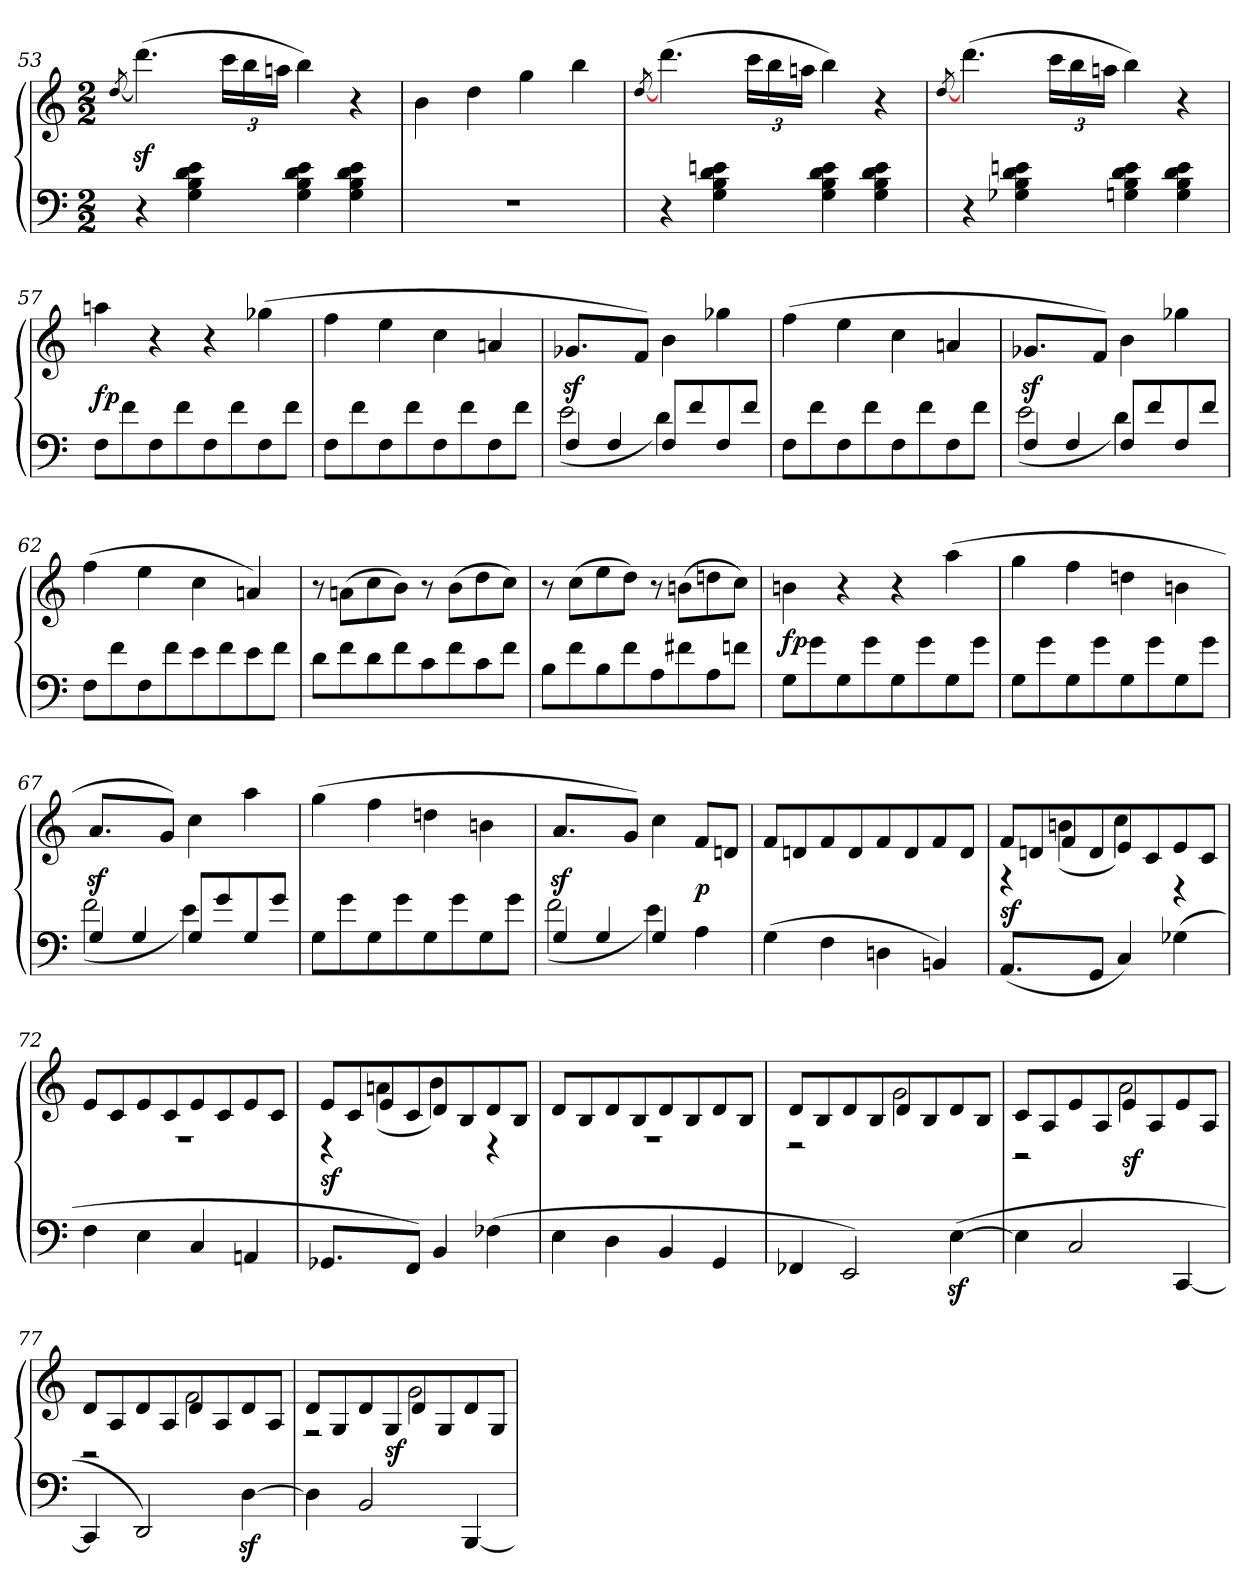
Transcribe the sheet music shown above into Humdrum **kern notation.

**kern	**kern	**dynam
*part1	*part1	*part1
*staff2	*staff1	*staff1/2
*clefF4	*clefG2	*
*k[]	*k[]	*
*a:	*a:	*
*M2/2	*M2/2	*
=53	=53	=53
.	[8qdd	.
4r	(4.dddz]	.
4G 4B 4d 4e	.	.
.	24cccLL	.
.	24bb	.
.	24aanJJ	.
4G 4B 4d 4e	4bb)	.
4G 4B 4d 4e	4r	.
=54	=54	=54
1r	4b	.
.	4dd	.
.	4gg	.
.	4bb	.
=55	=55	=55
.	[8qdd	.
4r	(4.ddd]	.
4G 4B 4d 4en	.	.
.	24cccLL	.
.	24bb	.
.	24aanJJ	.
4G 4B 4d 4e	4bb)	.
4G 4B 4d 4e	4r	.
=56	=56	=56
.	[8qdd	.
4r	(4.ddd]	.
4G-X 4B 4d 4en	.	.
.	24cccLL	.
.	24bb	.
.	24aanJJ	.
4G 4B 4d 4e	4bb)	.
4G 4B 4d 4e	4r	.
=57	=57	=57
8FL	4aan	fp
8f	.	.
8F	4r	.
8f	.	.
8F	4r	.
8f	.	.
8F	(4gg-X	.
8fJ	.	.
=58	=58	=58
8FL	4ff	.
8f	.	.
8F	4ee	.
8f	.	.
8F	4cc	.
8f	.	.
8F	4an	.
8fJ	.	.
=59	=59	=59
*^	*	*
4F	(2e	4.g-Xz	.
4F	.	.	.
.	.	8fJ)	.
8FL	4d)	4b	.
8f	.	.	.
8F	4ryy	4gg-X	.
8fJ	.	.	.
*v	*v	*	*
=60	=60	=60
8FL	(4ff	.
8f	.	.
8F	4ee	.
8f	.	.
8F	4cc	.
8f	.	.
8F	4an	.
8fJ	.	.
=61	=61	=61
*^	*	*
4F	(2e	4.g-Xz	.
4F	.	.	.
.	.	8fJ)	.
8FL	4d)	4b	.
8f	.	.	.
8F	4ryy	4gg-X	.
8fJ	.	.	.
*v	*v	*	*
=62	=62	=62
8FL	(4ff	.
8f	.	.
8F	4ee	.
8f	.	.
8e	4cc	.
8f	.	.
8e	4an)	.
8fJ	.	.
=63	=63	=63
8dL	8r	.
8f	(8anL	.
8d	8cc	.
8f	8bJ)	.
8c	8r	.
8f	(8bL	.
8c	8dd	.
8fJ	8ccJ)	.
=64	=64	=64
8BL	8r	.
8f	(8ccL	.
8B	8ee	.
8f	8ddJ)	.
8A	8r	.
8f#X	(8bnL	.
8A	8ddn	.
8fJ	8ccJ)	.
=65	=65	=65
8GL	4bn	fp
8g	.	.
8G	4r	.
8g	.	.
8G	4r	.
8g	.	.
8G	(4aa	.
8gJ	.	.
=66	=66	=66
8GL	4gg	.
8g	.	.
8G	4ff	.
8g	.	.
8G	4ddn	.
8g	.	.
8G	4bn	.
8gJ	.	.
=67	=67	=67
*^	*	*
4G	(2f	4.az	.
4G	.	.	.
.	.	8gJ)	.
8GL	4e)	4cc	.
8g	.	.	.
8G	4ryy	4aa	.
8gJ	.	.	.
*v	*v	*	*
=68	=68	=68
8GL	(4gg	.
8g	.	.
8G	4ff	.
8g	.	.
8G	4ddn	.
8g	.	.
8G	4bn	.
8gJ	.	.
=69	=69	=69
*^	*	*
4G	(2f	4.az	.
4G	.	.	.
.	.	8gJ)	.
4G	4e)	4cc	.
4A	4ryy	8fL	p
.	.	8dnJ	.
*v	*v	*	*
=70	=70	=70
(4G	8fL	.
.	8dn	.
4F	8f	.
.	8d	.
4Dn	8f	.
.	8d	.
4BBn)	8f	.
.	8dJ	.
=71	=71	=71
*	*^	*
(4.AA	8fL	4r	sf
.	8dn	.	.
.	8f	(4bn	.
8GGJ	8d	.	.
4C)	8e	4cc)	.
.	8c	.	.
(4G-X	8e	4r	.
.	8cJ	.	.
=72	=72	=72	=72
4F	8eL	1r	.
.	8c	.	.
4E	8e	.	.
.	8c	.	.
4C	8e	.	.
.	8c	.	.
4AAn	8e	.	.
.	8cJ	.	.
=73	=73	=73	=73
4.GG-X	8eL	4r	sf
.	8c	.	.
.	8e	(4an	.
8FFJ)	8c	.	.
4BB	8d	4b)	.
.	8B	.	.
(4F-X	8d	4r	.
.	8BJ	.	.
=74	=74	=74	=74
4E	8dL	1r	.
.	8B	.	.
4D	8d	.	.
.	8B	.	.
4BB	8d	.	.
.	8B	.	.
4GG	8d	.	.
.	8BJ	.	.
=75	=75	=75	=75
4FF-X	8dL	2r	.
.	8B	.	.
2EE)	8d	.	.
.	8B	.	.
.	8d	2g	.
.	8B	.	.
([4Ez	8d	.	.
.	8BJ	.	.
=76	=76	=76	=76
4E]	8cL	2r	.
.	8A	.	.
2C	8e	.	.
.	8A	.	.
.	8e	2a	sf
.	8A	.	.
[4CC	8e	.	.
.	8AJ	.	.
=77	=77	=77	=77
4CC]	8dL	2r	.
.	8A	.	.
2DD)	8d	.	.
.	8A	.	.
.	8d	2f	.
.	8A	.	.
[4Dz	8d	.	.
.	8AJ	.	.
=78	=78	=78	=78
4D]	8dL	2r	.
.	8G	.	.
2BB	8d	.	.
.	8G	.	sf
.	8d	2g	.
.	8G	.	.
[4BBB	8d	.	.
.	8GJ	.	.
*	*v	*v	*
=	=	=
*-	*-	*-
